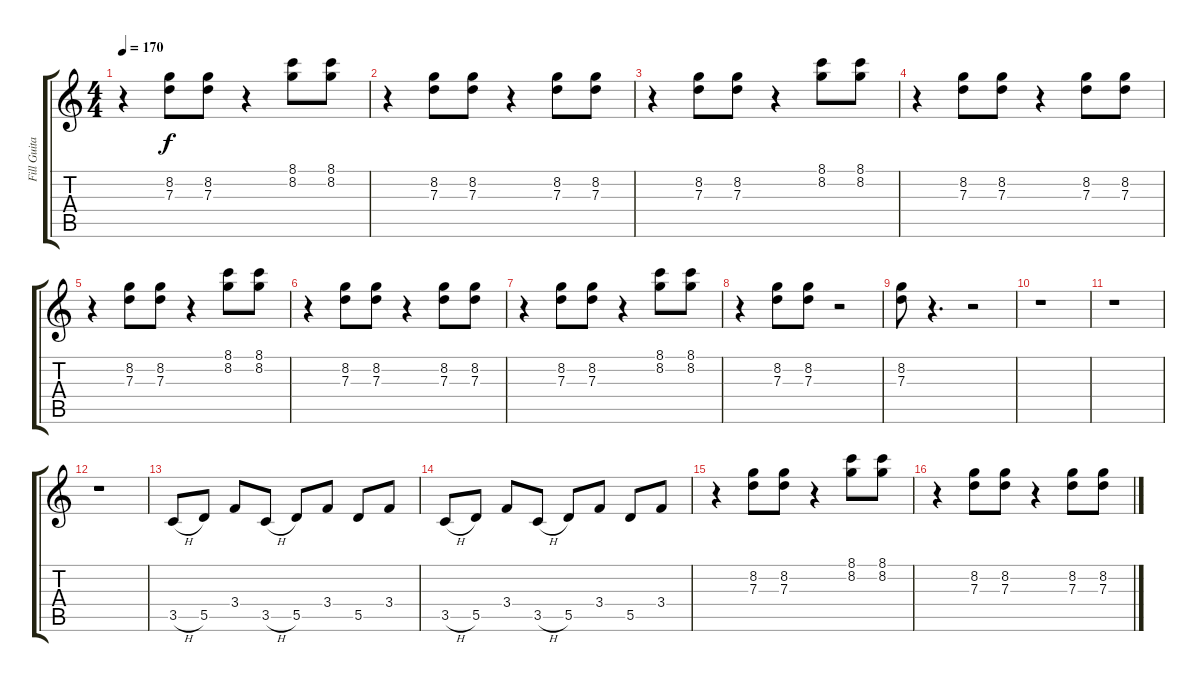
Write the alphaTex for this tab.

\track ("Fill Guitar" "Fill Guita") {instrument electricguitarclean}
\staff {score tabs}
\tuning (E4 B3 G3 D3 A2 E2) {hide}
\ts (4 4)
\tempo 170
\clef g2
\ks c
r.4{dy f} (8.2 7.3).8 (8.2 7.3).8 r.4 (8.1 8.2).8 (8.1 8.2).8 |
r.4 (8.2 7.3).8 (8.2 7.3).8 r.4 (8.2 7.3).8 (8.2 7.3).8 |
r.4 (8.2 7.3).8 (8.2 7.3).8 r.4 (8.1 8.2).8 (8.1 8.2).8 |
r.4 (8.2 7.3).8 (8.2 7.3).8 r.4 (8.2 7.3).8 (8.2 7.3).8 |
r.4 (8.2 7.3).8 (8.2 7.3).8 r.4 (8.1 8.2).8 (8.1 8.2).8 |
r.4 (8.2 7.3).8 (8.2 7.3).8 r.4 (8.2 7.3).8 (8.2 7.3).8 |
r.4 (8.2 7.3).8 (8.2 7.3).8 r.4 (8.1 8.2).8 (8.1 8.2).8 |
r.4 (8.2 7.3).8 (8.2 7.3).8 r.2 |
(8.2 7.3).8 r.4{d} r.2 |
r.1 |
r.1 |
r.1 |
3.5{h}.8 5.5.8 3.4.8 3.5{h}.8 5.5.8 3.4.8 5.5.8 3.4.8 |
3.5{h}.8 5.5.8 3.4.8 3.5{h}.8 5.5.8 3.4.8 5.5.8 3.4.8 |
r.4 (8.2 7.3).8 (8.2 7.3).8 r.4 (8.1 8.2).8 (8.1 8.2).8 |
r.4 (8.2 7.3).8 (8.2 7.3).8 r.4 (8.2 7.3).8 (8.2 7.3).8
